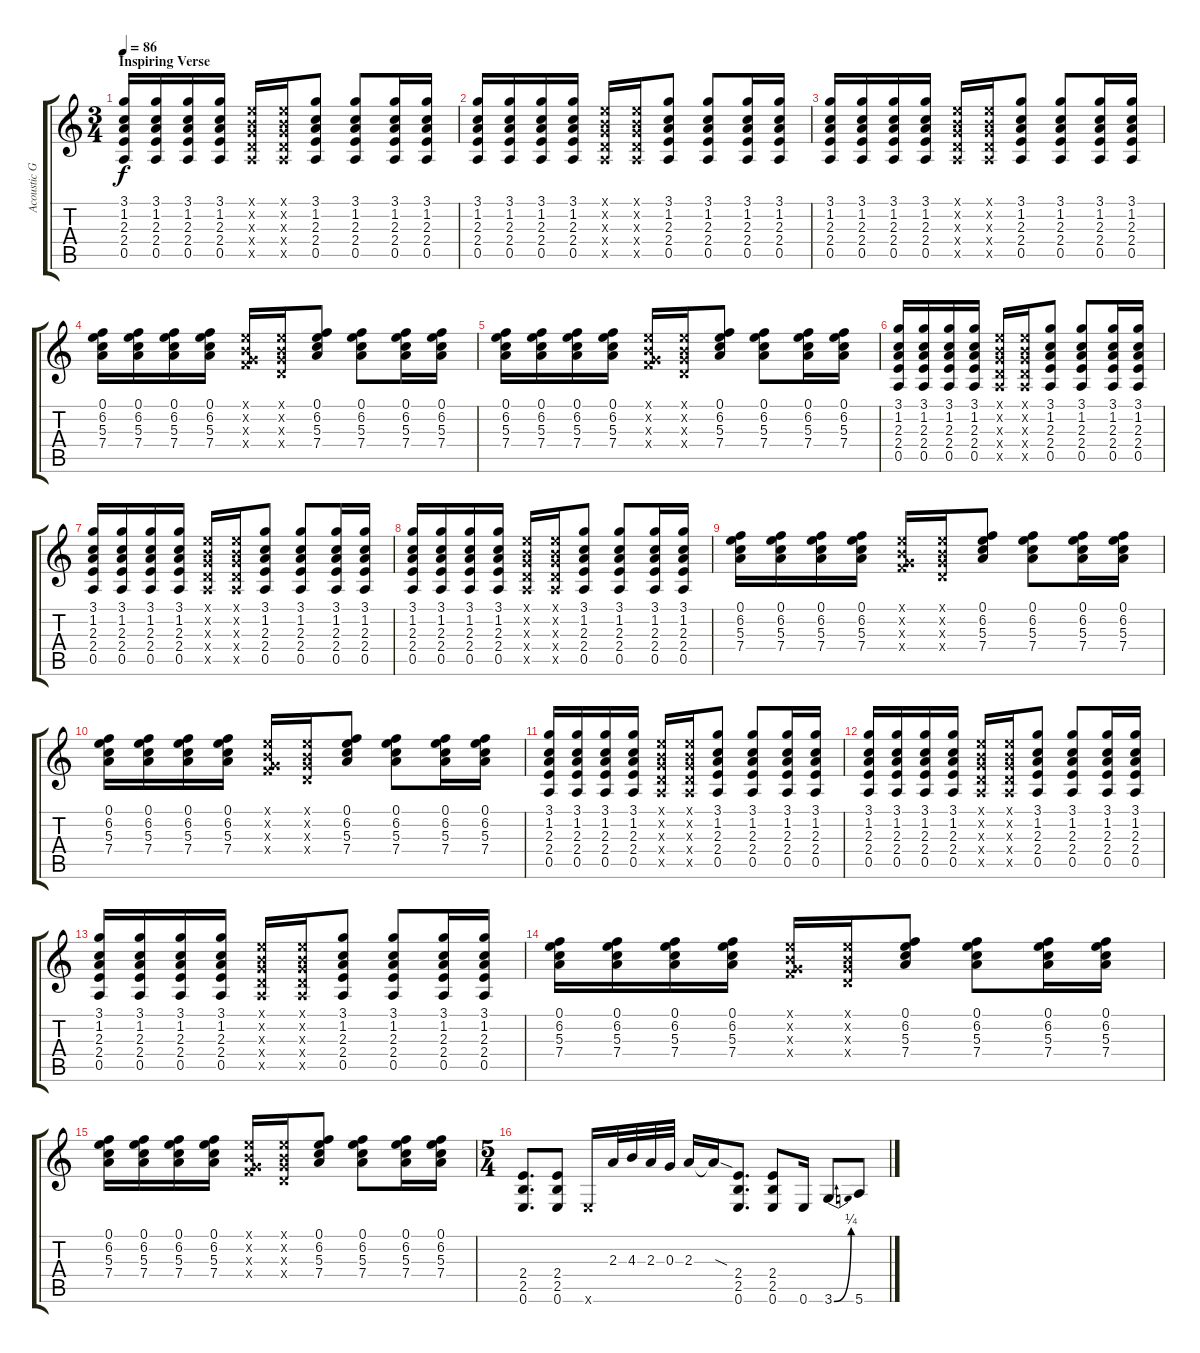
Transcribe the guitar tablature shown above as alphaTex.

\track ("Acoustic Guitar" "Acoustic G") {instrument acousticguitarsteel}
\staff {score tabs}
\tuning (E4 B3 G3 D3 A2 E2) {hide}
\ts (3 4)
\section ("" "Inspiring Verse")
\tempo 86
\clef g2
\ks c
(3.1 1.2 2.3 2.4 0.5).16{dy f volume 8} (3.1 1.2 2.3 2.4 0.5).16 (3.1 1.2 2.3 2.4 0.5).16 (3.1 1.2 2.3 2.4 0.5).16 (0.1{x} 0.2{x} 0.3{x} 0.4{x} 0.5{x}).16 (0.1{x} 0.2{x} 0.3{x} 0.4{x} 0.5{x}).16 (3.1 1.2 2.3 2.4 0.5).8 (3.1 1.2 2.3 2.4 0.5).8 (3.1 1.2 2.3 2.4 0.5).16 (3.1 1.2 2.3 2.4 0.5).16 |
(3.1 1.2 2.3 2.4 0.5).16 (3.1 1.2 2.3 2.4 0.5).16 (3.1 1.2 2.3 2.4 0.5).16 (3.1 1.2 2.3 2.4 0.5).16 (0.1{x} 0.2{x} 0.3{x} 0.4{x} 0.5{x}).16 (0.1{x} 0.2{x} 0.3{x} 0.4{x} 0.5{x}).16 (3.1 1.2 2.3 2.4 0.5).8 (3.1 1.2 2.3 2.4 0.5).8 (3.1 1.2 2.3 2.4 0.5).16 (3.1 1.2 2.3 2.4 0.5).16 |
(3.1 1.2 2.3 2.4 0.5).16 (3.1 1.2 2.3 2.4 0.5).16 (3.1 1.2 2.3 2.4 0.5).16 (3.1 1.2 2.3 2.4 0.5).16 (0.1{x} 0.2{x} 0.3{x} 0.4{x} 0.5{x}).16 (0.1{x} 0.2{x} 0.3{x} 0.4{x} 0.5{x}).16 (3.1 1.2 2.3 2.4 0.5).8 (3.1 1.2 2.3 2.4 0.5).8 (3.1 1.2 2.3 2.4 0.5).16 (3.1 1.2 2.3 2.4 0.5).16 |
(0.1 6.2 5.3 7.4).16 (0.1 6.2 5.3 7.4).16 (0.1 6.2 5.3 7.4).16 (0.1 6.2 5.3 7.4).16 (0.1{x} 0.2{x} 0.3{x} 3.4{x}).16 (0.1{x} 0.2{x} 0.3{x} 0.4{x}).16 (0.1 6.2 5.3 7.4).8 (0.1 6.2 5.3 7.4).8 (0.1 6.2 5.3 7.4).16 (0.1 6.2 5.3 7.4).16 |
(0.1 6.2 5.3 7.4).16 (0.1 6.2 5.3 7.4).16 (0.1 6.2 5.3 7.4).16 (0.1 6.2 5.3 7.4).16 (0.1{x} 0.2{x} 0.3{x} 3.4{x}).16 (0.1{x} 0.2{x} 0.3{x} 0.4{x}).16 (0.1 6.2 5.3 7.4).8 (0.1 6.2 5.3 7.4).8 (0.1 6.2 5.3 7.4).16 (0.1 6.2 5.3 7.4).16 |
(3.1 1.2 2.3 2.4 0.5).16{volume 8} (3.1 1.2 2.3 2.4 0.5).16 (3.1 1.2 2.3 2.4 0.5).16 (3.1 1.2 2.3 2.4 0.5).16 (0.1{x} 0.2{x} 0.3{x} 0.4{x} 0.5{x}).16 (0.1{x} 0.2{x} 0.3{x} 0.4{x} 0.5{x}).16 (3.1 1.2 2.3 2.4 0.5).8 (3.1 1.2 2.3 2.4 0.5).8 (3.1 1.2 2.3 2.4 0.5).16 (3.1 1.2 2.3 2.4 0.5).16 |
(3.1 1.2 2.3 2.4 0.5).16 (3.1 1.2 2.3 2.4 0.5).16 (3.1 1.2 2.3 2.4 0.5).16 (3.1 1.2 2.3 2.4 0.5).16 (0.1{x} 0.2{x} 0.3{x} 0.4{x} 0.5{x}).16 (0.1{x} 0.2{x} 0.3{x} 0.4{x} 0.5{x}).16 (3.1 1.2 2.3 2.4 0.5).8 (3.1 1.2 2.3 2.4 0.5).8 (3.1 1.2 2.3 2.4 0.5).16 (3.1 1.2 2.3 2.4 0.5).16 |
(3.1 1.2 2.3 2.4 0.5).16 (3.1 1.2 2.3 2.4 0.5).16 (3.1 1.2 2.3 2.4 0.5).16 (3.1 1.2 2.3 2.4 0.5).16 (0.1{x} 0.2{x} 0.3{x} 0.4{x} 0.5{x}).16 (0.1{x} 0.2{x} 0.3{x} 0.4{x} 0.5{x}).16 (3.1 1.2 2.3 2.4 0.5).8 (3.1 1.2 2.3 2.4 0.5).8 (3.1 1.2 2.3 2.4 0.5).16 (3.1 1.2 2.3 2.4 0.5).16 |
(0.1 6.2 5.3 7.4).16 (0.1 6.2 5.3 7.4).16 (0.1 6.2 5.3 7.4).16 (0.1 6.2 5.3 7.4).16 (0.1{x} 0.2{x} 0.3{x} 3.4{x}).16 (0.1{x} 0.2{x} 0.3{x} 0.4{x}).16 (0.1 6.2 5.3 7.4).8 (0.1 6.2 5.3 7.4).8 (0.1 6.2 5.3 7.4).16 (0.1 6.2 5.3 7.4).16 |
(0.1 6.2 5.3 7.4).16 (0.1 6.2 5.3 7.4).16 (0.1 6.2 5.3 7.4).16 (0.1 6.2 5.3 7.4).16 (0.1{x} 0.2{x} 0.3{x} 3.4{x}).16 (0.1{x} 0.2{x} 0.3{x} 0.4{x}).16 (0.1 6.2 5.3 7.4).8 (0.1 6.2 5.3 7.4).8 (0.1 6.2 5.3 7.4).16 (0.1 6.2 5.3 7.4).16 |
(3.1 1.2 2.3 2.4 0.5).16{volume 8} (3.1 1.2 2.3 2.4 0.5).16 (3.1 1.2 2.3 2.4 0.5).16 (3.1 1.2 2.3 2.4 0.5).16 (0.1{x} 0.2{x} 0.3{x} 0.4{x} 0.5{x}).16 (0.1{x} 0.2{x} 0.3{x} 0.4{x} 0.5{x}).16 (3.1 1.2 2.3 2.4 0.5).8 (3.1 1.2 2.3 2.4 0.5).8 (3.1 1.2 2.3 2.4 0.5).16 (3.1 1.2 2.3 2.4 0.5).16 |
(3.1 1.2 2.3 2.4 0.5).16 (3.1 1.2 2.3 2.4 0.5).16 (3.1 1.2 2.3 2.4 0.5).16 (3.1 1.2 2.3 2.4 0.5).16 (0.1{x} 0.2{x} 0.3{x} 0.4{x} 0.5{x}).16 (0.1{x} 0.2{x} 0.3{x} 0.4{x} 0.5{x}).16 (3.1 1.2 2.3 2.4 0.5).8 (3.1 1.2 2.3 2.4 0.5).8 (3.1 1.2 2.3 2.4 0.5).16 (3.1 1.2 2.3 2.4 0.5).16 |
(3.1 1.2 2.3 2.4 0.5).16 (3.1 1.2 2.3 2.4 0.5).16 (3.1 1.2 2.3 2.4 0.5).16 (3.1 1.2 2.3 2.4 0.5).16 (0.1{x} 0.2{x} 0.3{x} 0.4{x} 0.5{x}).16 (0.1{x} 0.2{x} 0.3{x} 0.4{x} 0.5{x}).16 (3.1 1.2 2.3 2.4 0.5).8 (3.1 1.2 2.3 2.4 0.5).8 (3.1 1.2 2.3 2.4 0.5).16 (3.1 1.2 2.3 2.4 0.5).16 |
(0.1 6.2 5.3 7.4).16 (0.1 6.2 5.3 7.4).16 (0.1 6.2 5.3 7.4).16 (0.1 6.2 5.3 7.4).16 (0.1{x} 0.2{x} 0.3{x} 3.4{x}).16 (0.1{x} 0.2{x} 0.3{x} 0.4{x}).16 (0.1 6.2 5.3 7.4).8 (0.1 6.2 5.3 7.4).8 (0.1 6.2 5.3 7.4).16 (0.1 6.2 5.3 7.4).16 |
(0.1 6.2 5.3 7.4).16 (0.1 6.2 5.3 7.4).16 (0.1 6.2 5.3 7.4).16 (0.1 6.2 5.3 7.4).16 (0.1{x} 0.2{x} 0.3{x} 3.4{x}).16 (0.1{x} 0.2{x} 0.3{x} 0.4{x}).16 (0.1 6.2 5.3 7.4).8 (0.1 6.2 5.3 7.4).8 (0.1 6.2 5.3 7.4).16 (0.1 6.2 5.3 7.4).16 |
\ts (5 4)
(2.4 2.5 0.6).8{d instrument distortionguitar} (2.4 2.5 0.6).8 0.6{x}.16 2.3.32 4.3.32 2.3.32 0.3.32 2.3.16 2.3{sod t}.16 (2.4 2.5 0.6).8{d} (2.4 2.5 0.6).8 0.6.16 3.6{be (bend 0 0 60 1)}.8 5.6.8
